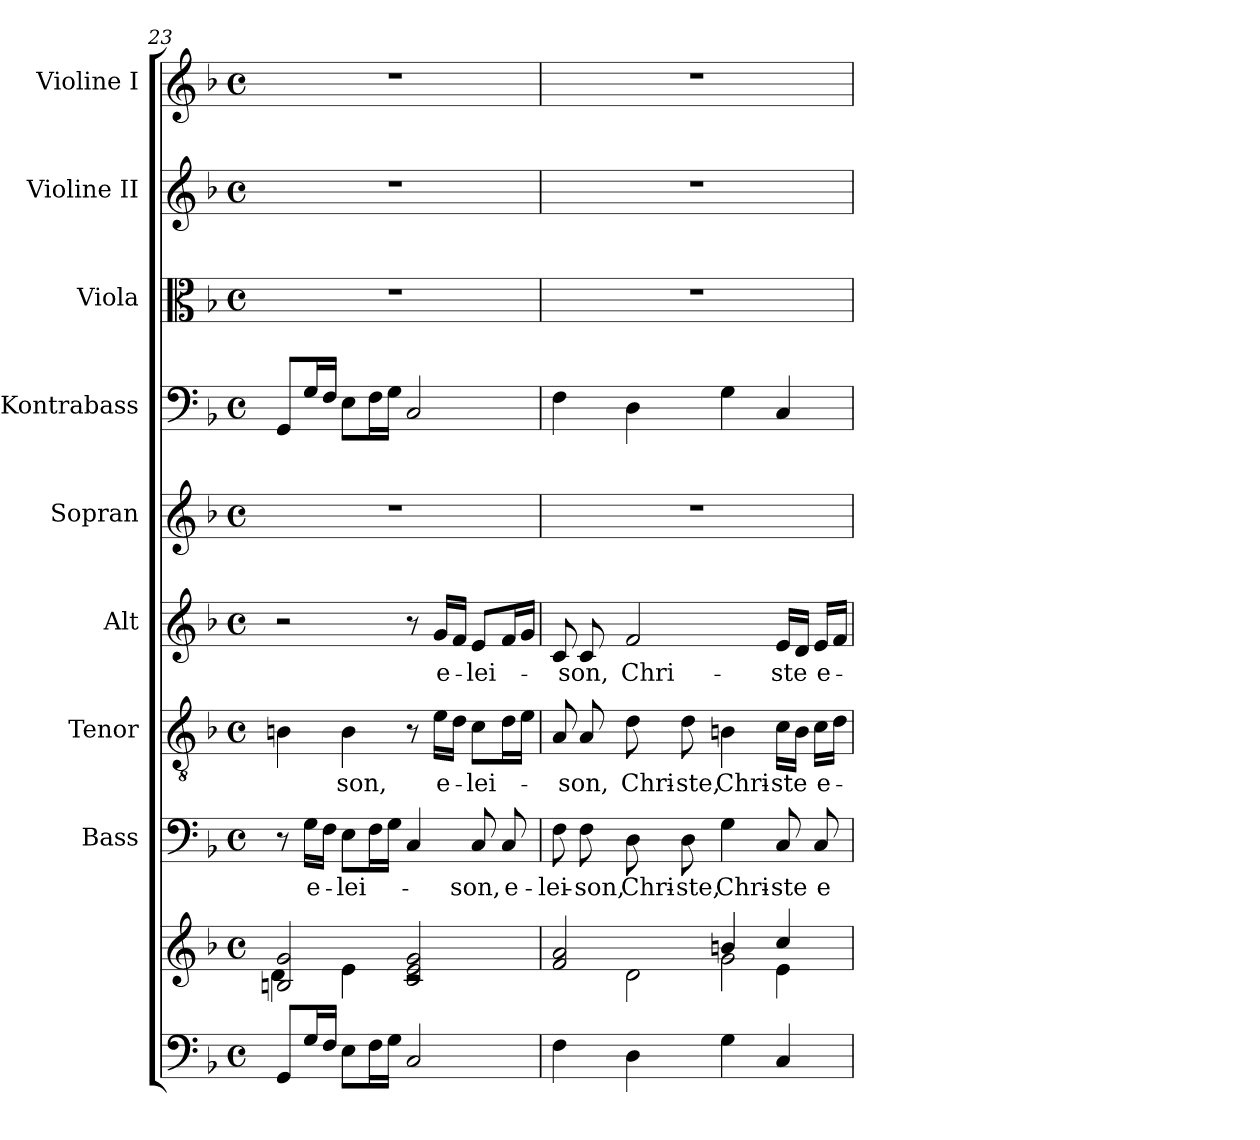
**kern	**kern	**kern	**text	**kern	**text	**kern	**text	**kern	**kern	**kern	**kern	**kern
*part9	*part9	*part8	*part8	*part7	*part7	*part6	*part6	*part5	*part4	*part3	*part2	*part1
*staff10	*staff9	*staff8	*staff8	*staff7	*staff7	*staff6	*staff6	*staff5	*staff4	*staff3	*staff2	*staff1
*	*	*I"Bass	*	*I"Tenor	*	*I"Alt	*	*I"Sopran	*I"Kontrabass	*I"Viola	*I"Violine II	*I"Violine I
*	*	*I'B.	*	*I'T.	*	*I'A.	*	*I'S.	*I'Kb.	*I'Vla.	*I'Vl. II	*I'Vl. I
*clefF4	*clefG2	*clefF4	*	*clefGv2	*	*clefG2	*	*clefG2	*clefF4	*clefC3	*clefG2	*clefG2
*	*	*	*	*	*	*	*	*	*ITrd7c12	*	*	*
*k[b-]	*k[b-]	*k[b-]	*	*k[b-]	*	*k[b-]	*	*k[b-]	*k[b-]	*k[b-]	*k[b-]	*k[b-]
*F:	*F:	*F:	*	*F:	*	*F:	*	*F:	*F:	*F:	*F:	*F:
*M4/4	*M4/4	*M4/4	*	*M4/4	*	*M4/4	*	*M4/4	*M4/4	*M4/4	*M4/4	*M4/4
*met(c)	*met(c)	*met(c)	*	*met(c)	*	*met(c)	*	*met(c)	*met(c)	*met(c)	*met(c)	*met(c)
=23	=23	=23	=23	=23	=23	=23	=23	=23	=23	=23	=23	=23
*	*^	*	*	*	*	*	*	*	*	*	*	*
8GG/L	2Bn/ 2g/	4d\	8r	.	4Bn\	.	2r	.	1r	8GGG/L	1r	1r	1r
!	!	!	!	!LO:LY:b	!	!	!	!	!	!	!	!	!
16G/L	.	.	16G\LL	e-	.	.	.	.	.	16GG/L	.	.	.
16F/JJ	.	.	16F\JJ	.	.	.	.	.	.	16FF/JJ	.	.	.
!	!	!	!	!LO:LY:b	!	!LO:LY:b	!	!	!	!	!	!	!
8E\L	.	4e\	8E\L	-lei-	4B\	-son,	.	.	.	8EE\L	.	.	.
16F\L	.	.	16F\L	.	.	.	.	.	.	16FF\L	.	.	.
16G\JJ	.	.	16G\JJ	.	.	.	.	.	.	16GG\JJ	.	.	.
2C/	2c/ 2e/ 2g/	2rc	4C/	.	8r	.	8r	.	.	2CC/	.	.	.
!	!	!	!	!	!	!LO:LY:b	!	!LO:LY:b	!	!	!	!	!
.	.	.	.	.	16e\LL	e-	16g/LL	e-	.	.	.	.	.
.	.	.	.	.	16d\JJ	.	16f/JJ	.	.	.	.	.	.
!	!	!	!	!LO:LY:b	!	!LO:LY:b	!	!LO:LY:b	!	!	!	!	!
.	.	.	8C/	-son,	8c\L	-lei-	8e/L	-lei-	.	.	.	.	.
!	!	!	!	!LO:LY:b	!	!	!	!	!	!	!	!	!
.	.	.	8C/	e-	16d\L	.	16f/L	.	.	.	.	.	.
.	.	.	.	.	16e\JJ	.	16g/JJ	.	.	.	.	.	.
=24	=24	=24	=24	=24	=24	=24	=24	=24	=24	=24	=24	=24	=24
*	*	*^	*	*	*	*	*	*	*	*	*	*	*
!	!	!	!	!	!LO:LY:b	!	!	!	!	!	!	!	!	!
4F\	2f/ 2a/	4c\yy	2ryy	8F\	-lei-	8A/	.	8c/	.	1r	4FF\	1r	1r	1r
!	!	!	!	!	!LO:LY:b	!	!LO:LY:b	!	!LO:LY:b	!	!	!	!	!
.	.	.	.	8F\	-son,	8A/	-son,	8c/	-son,	.	.	.	.	.
!	!	!	!	!	!LO:LY:b	!	!LO:LY:b	!	!LO:LY:b	!	!	!	!	!
4D\	.	2d\	.	8D\	Chri-	8d\	Chri-	2f/	Chri-	.	4DD\	.	.	.
!	!	!	!	!	!LO:LY:b	!	!LO:LY:b	!	!	!	!	!	!	!
.	.	.	.	8D\	-ste,	8d\	-ste,	.	.	.	.	.	.	.
!	!	!	!	!	!LO:LY:b	!	!LO:LY:b	!	!	!	!	!	!	!
4G\	4bn/	.	2g\	4G\	Chri-	4Bn\	Chri-	.	.	.	4GG\	.	.	.
!	!	!	!	!	!LO:LY:b	!	!LO:LY:b	!	!LO:LY:b	!	!	!	!	!
4C/	4cc/	4e\	.	8C/	-ste	16c\LL	-ste	16e/LL	-ste	.	4CC/	.	.	.
.	.	.	.	.	.	16B\JJ	.	16d/JJ	.	.	.	.	.	.
!	!	!	!	!	!LO:LY:b	!	!LO:LY:b	!	!LO:LY:b	!	!	!	!	!
.	.	.	.	8C/	e-	16c\LL	e-	16e/LL	e-	.	.	.	.	.
.	.	.	.	.	.	16d\JJ	.	16f/JJ	.	.	.	.	.	.
*	*v	*v	*v	*	*	*	*	*	*	*	*	*	*	*
=	=	=	=	=	=	=	=	=	=	=	=	=
*-	*-	*-	*-	*-	*-	*-	*-	*-	*-	*-	*-	*-
